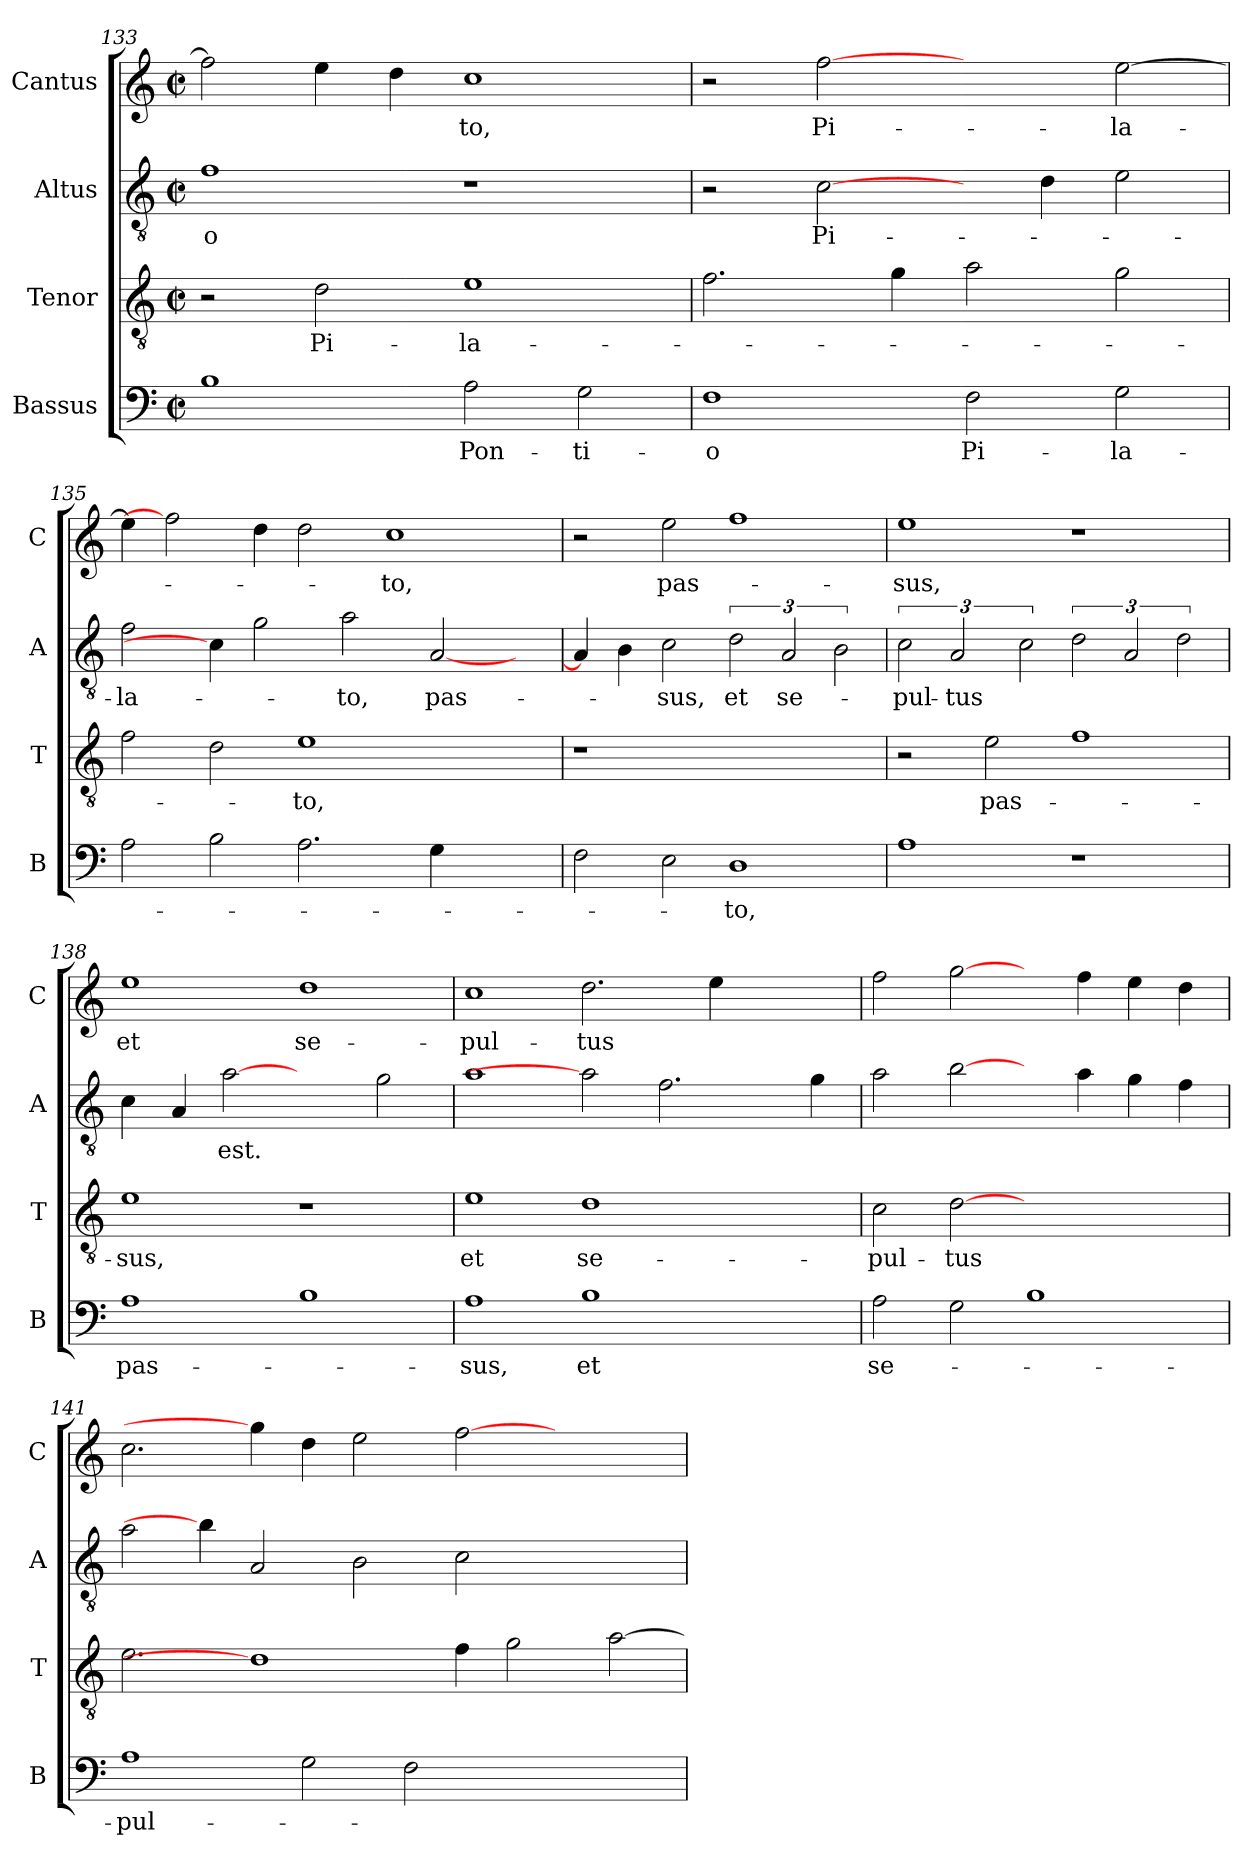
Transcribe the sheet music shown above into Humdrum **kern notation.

**kern	**text	**kern	**text	**kern	**text	**kern	**text
*part4	*part4	*part3	*part3	*part2	*part2	*part1	*part1
*staff4	*staff4	*staff3	*staff3	*staff2	*staff2	*staff1	*staff1
*I"Bassus	*	*I"Tenor	*	*I"Altus	*	*I"Cantus	*
*I'B	*	*I'T	*	*I'A	*	*I'C	*
*clefF4	*	*clefGv2	*	*clefGv2	*	*clefG2	*
*k[]	*	*k[]	*	*k[]	*	*k[]	*
*C:	*	*C:	*	*C:	*	*C:	*
*M2/2	*	*M2/2	*	*M2/2	*	*M2/2	*
*met(c|)	*	*met(c|)	*	*met(c|)	*	*met(c|)	*
=133	=133	=133	=133	=133	=133	=133	=133
!	!	!	!	!	!LO:LY:b	!	!
1B	.	2r	.	1f	-o	2ff\]	.
!	!	!	!LO:LY:b	!	!	!	!
.	.	2d\	Pi-	.	.	4ee\	.
.	.	.	.	.	.	4dd\	.
!	!LO:LY:b	!	!	!	!	!	!
!	!	!	!LO:LY:b	!	!	!	!
!	!	!	!	!	!	!	!LO:LY:b
2A\	Pon-	1e	-la-	1r	.	1cc	-to,
!	!LO:LY:b	!	!	!	!	!	!
2G\	-ti-	.	.	.	.	.	.
=134	=134	=134	=134	=134	=134	=134	=134
!	!LO:LY:b	!	!	!	!	!	!
1F	-o	2.f\	.	2r	.	2r	.
!	!	!	!	!	!LO:LY:b	!	!
!	!	!	!	!	!	!	!LO:LY:b
.	.	.	.	[2c\	Pi-	[2ff	Pi-
.	.	4g\	.	.	.	.	.
!	!LO:LY:b	!	!	!	!	!	!
2F\	Pi-	2a\	.	4ryy	.	2ryy	.
.	.	.	.	4d\	.	.	.
!	!LO:LY:b	!	!	!	!	!	!
!	!	!	!	!	!	!	!LO:LY:b
2G\	-la-	2g\	.	2e\	.	[2ee\	-la-
=135	=135	=135	=135	=135	=135	=135	=135
!	!	!	!	!	!LO:LY:b	!	!
2A\	.	2f\	.	2f\	-la-	4ee\]	.
.	.	.	.	.	.	2ff]	.
2B\	.	2d\	.	4c\]	.	.	.
.	.	.	.	2g\	.	4dd\	.
!	!	!	!LO:LY:b	!	!	!	!
2.A\	.	1e	-to,	.	.	2dd\	.
!	!	!	!	!	!LO:LY:b	!	!
.	.	.	.	2a\	-to,	.	.
!	!	!	!	!	!	!	!LO:LY:b
.	.	.	.	.	.	1cc	-to,
!	!	!	!	!	!LO:LY:b	!	!
4G\	.	.	.	[2A/	pas-	.	.
2ryy	.	2ryy	.	.	.	.	.
.	.	.	.	4ryy	.	.	.
!!LO:LB:g=z
=136	=136	=136	=136	=136	=136	=136	=136
2F\	.	1r	.	4A/]	.	2r	.
.	.	.	.	4B\	.	.	.
!	!	!	!	!	!LO:LY:b	!	!
!	!	!	!	!	!	!	!LO:LY:b
2E\	.	.	.	2c\	-sus,	2ee\	pas-
!	!LO:LY:b	!	!	!	!	!	!
!	!	!	!	!	!LO:LY:b	!	!
1D	-to,	1ryy	.	3d\	et	1ff	.
!	!	!	!	!	!LO:LY:b	!	!
.	.	.	.	3A/	se-	.	.
.	.	.	.	3B\	.	.	.
=137	=137	=137	=137	=137	=137	=137	=137
!	!	!	!	!	!LO:LY:b	!	!
!	!	!	!	!	!	!	!LO:LY:b
1A	.	2r	.	3c\	-pul-	1ee	-sus,
!	!	!	!	!	!LO:LY:b	!	!
.	.	.	.	3A/	-tus	.	.
!	!	!	!LO:LY:b	!	!	!	!
.	.	2e\	pas-	.	.	.	.
.	.	.	.	3c\	.	.	.
1r	.	1f	.	3d\	.	1r	.
.	.	.	.	3A/	.	.	.
.	.	.	.	3d\	.	.	.
=138	=138	=138	=138	=138	=138	=138	=138
!	!LO:LY:b	!	!	!	!	!	!
!	!	!	!LO:LY:b	!	!	!	!
!	!	!	!	!	!	!	!LO:LY:b
1A	pas-	1e	-sus,	4c\	.	1ee	et
.	.	.	.	4A/	.	.	.
!	!	!	!	!	!LO:LY:b	!	!
.	.	.	.	[2a	est.	.	.
!	!	!	!	!	!	!	!LO:LY:b
1B	.	1r	.	2ryy	.	1dd	se-
.	.	.	.	2g\	.	.	.
=139	=139	=139	=139	=139	=139	=139	=139
!	!LO:LY:b	!	!	!	!	!	!
!	!	!	!LO:LY:b	!	!	!	!
!	!	!	!	!	!	!	!LO:LY:b
1A	-sus,	1e	et	1a	.	1cc	-pul-
!	!LO:LY:b	!	!	!	!	!	!
!	!	!	!LO:LY:b	!	!	!	!
!	!	!	!	!	!	!	!LO:LY:b
1B	et	1d	se-	2a]	.	2.dd\	-tus
.	.	.	.	2.f\	.	.	.
.	.	.	.	.	.	4ee\	.
2ryy	.	2ryy	.	.	.	2ryy	.
.	.	.	.	4g\	.	.	.
=140	=140	=140	=140	=140	=140	=140	=140
!	!LO:LY:b	!	!	!	!	!	!
!	!	!	!LO:LY:b	!	!	!	!
2A\	se-	2c\	-pul-	2a\	.	2ff\	.
!	!	!	!LO:LY:b	!	!	!	!
2G\	.	[2d	-tus	[2b\	.	[2gg\	.
1B	.	1ryy	.	4ryy	.	4ryy	.
.	.	.	.	4a\	.	4ff\	.
.	.	.	.	4g\	.	4ee\	.
.	.	.	.	4f\	.	4dd\	.
=141	=141	=141	=141	=141	=141	=141	=141
!	!LO:LY:b	!	!	!	!	!	!
1A	-pul-	2.e\	.	2a\	.	2.cc\	.
.	.	.	.	4b\]	.	.	.
.	.	1d]	.	2A/	.	4gg\]	.
2G\	.	.	.	.	.	4dd\	.
.	.	.	.	2B\	.	2ee\	.
2F\	.	.	.	.	.	.	.
.	.	4f\	.	2c\	.	[2ff\	.
1ryy	.	2g\	.	.	.	.	.
.	.	.	.	2.ryy	.	2.ryy	.
.	.	[2a\	.	.	.	.	.
=	=	=	=	=	=	=	=
*-	*-	*-	*-	*-	*-	*-	*-
